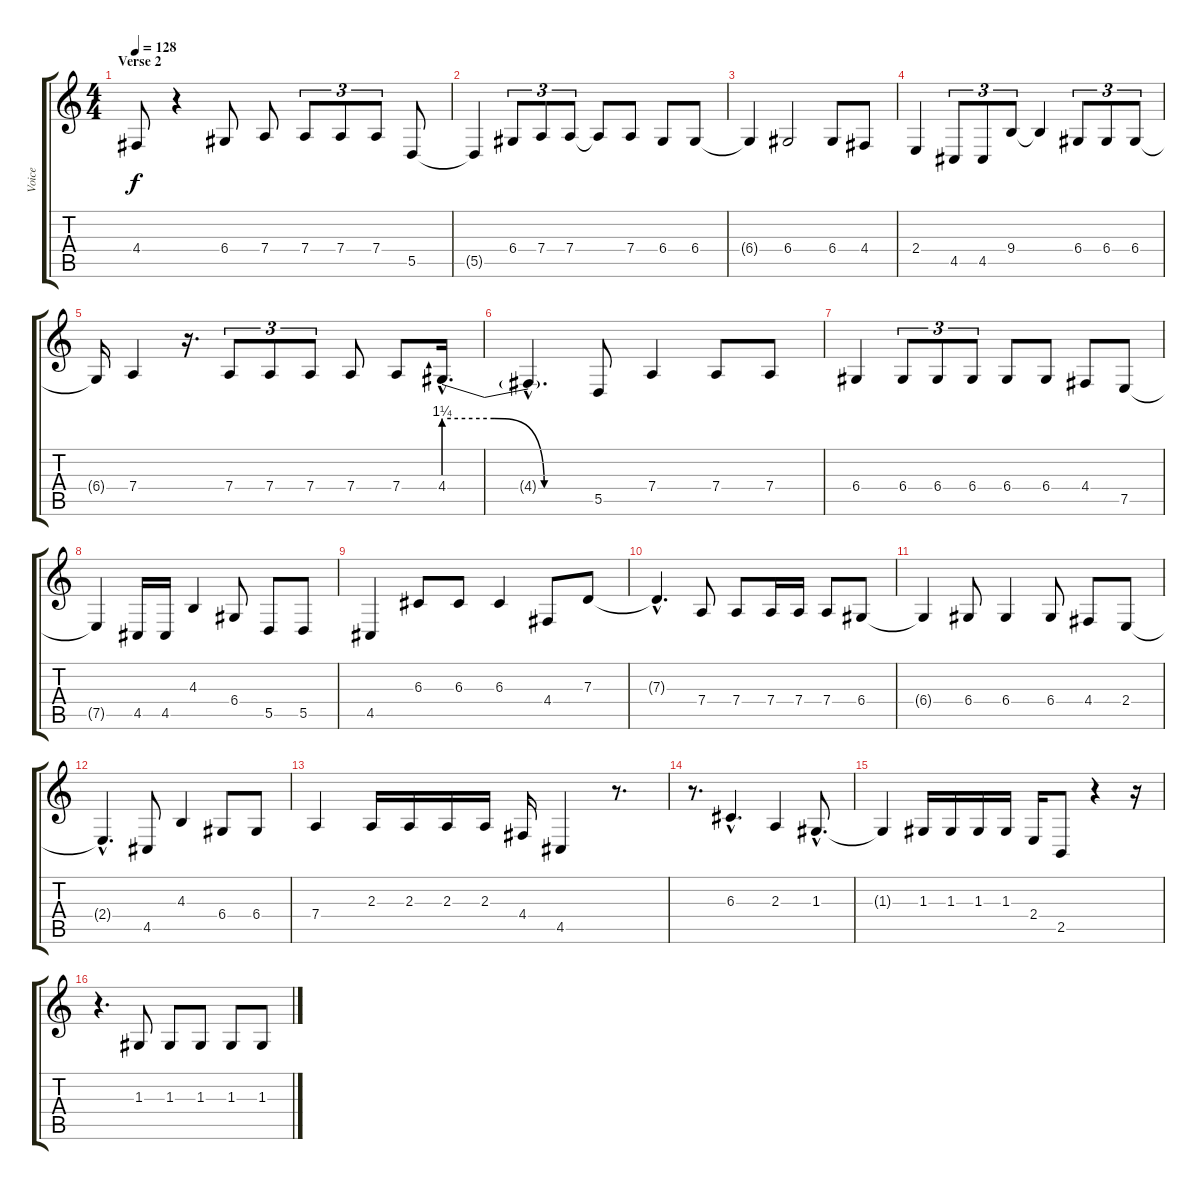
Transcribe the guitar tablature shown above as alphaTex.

\track ("Voice" "Voice") {instrument choiraahs}
\staff {score tabs}
\tuning (E4 B3 G3 D3 A2 E2) {hide}
\ts (4 4)
\section ("" "Verse 2")
\tempo 128
\clef g2
\ks c
4.4{t}.8{dy f} r.4 6.4.8 7.4.8 7.4.8{tu (3 2)} 7.4.8{tu (3 2)} 7.4.8{tu (3 2)} 5.5.8 |
5.5{t}.4 6.4.8{tu (3 2)} 7.4.8{tu (3 2)} 7.4.8{tu (3 2)} 7.4{t}.8 7.4.8 6.4.8 6.4.8 |
6.4{t}.4 6.4.2 6.4.8 4.4.8 |
2.4.4 4.5.8{tu (3 2)} 4.5.8{tu (3 2)} 9.4.8{tu (3 2)} 9.4{t}.4 6.4.8{tu (3 2)} 6.4.8{tu (3 2)} 6.4.8{tu (3 2)} |
6.4{t}.16 7.4.4 r.16{d} 7.4.8{tu (3 2)} 7.4.8{tu (3 2)} 7.4.8{tu (3 2)} 7.4.8 7.4.8 4.4{be (custom 0 5 20 5 40 0 60 0) hac}.16{d} |
4.4{hac t}.4{d} 5.5.8 7.4.4 7.4.8 7.4.8 |
6.4.4 6.4.8{tu (3 2)} 6.4.8{tu (3 2)} 6.4.8{tu (3 2)} 6.4.8 6.4.8 4.4.8 7.5.8 |
7.5{t}.4 4.5.16 4.5.16 4.3.4 6.4.8 5.5.8 5.5.8 |
4.5.4 6.3.8 6.3.8 6.3.4 4.4.8 7.3.8 |
7.3{hac t}.4{d} 7.4.8 7.4.8 7.4.16 7.4.16 7.4.8 6.4.8 |
6.4{t}.4 6.4.8 6.4.4 6.4.8 4.4.8 2.4.8 |
2.4{hac t}.4{d} 4.5.8 4.3.4 6.4.8 6.4.8 |
7.4.4 2.3.16 2.3.16 2.3.16 2.3.16 4.4.16 4.5.4 r.8{d} |
r.8{d} 6.3{hac}.4{d} 2.3.4 1.3{hac}.8{d} |
1.3{t}.4 1.3.16 1.3.16 1.3.16 1.3.16 2.4.16 2.5.8 r.4 r.16 |
r.4{d} 1.3.8 1.3.8 1.3.8 1.3.8 1.3.8
